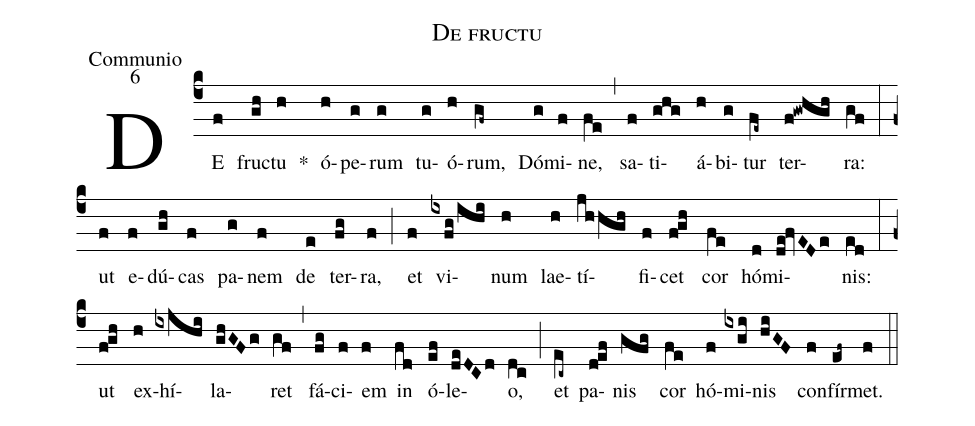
name:De fructu;
office-part:Communio;
mode:6;
%%
(c4) DE(f) fruc(gh)tu(h) *() ó(h)pe(g)rum(g) tu(g)ó(h)rum,(gf~) Dó(g)mi(f)ne,(fe) (,) sa(f)ti(ghg)á(h)bi(g)tur(fe~) ter(f!gwhgh)ra:(gf) (:) ut(f) e(f)dú(gh)cas(f) pa(g)nem(f) de(e) ter(fg)ra,(f) (;) et(f) vi(ixfg/ihi)num(h) lae(h)tí(jhhgh)fi(f)cet(f!gh) cor(fe) hó(d)mi(de!fvEDe)nis:(ed) (:) ut(f!gh) ex(h)hí(ixjhi)la(ghGFg)ret(gf) (,) fá(fg)ci(f)em(f) in(fd) ó(ef)le(deDCd)o,(dc) (;) et(ec~) pa(d!ef)nis(gfg) cor(fe) hó(f)mi(ixgi)nis(hiGF) con(f)fír(ef~)met.(f) (::)
